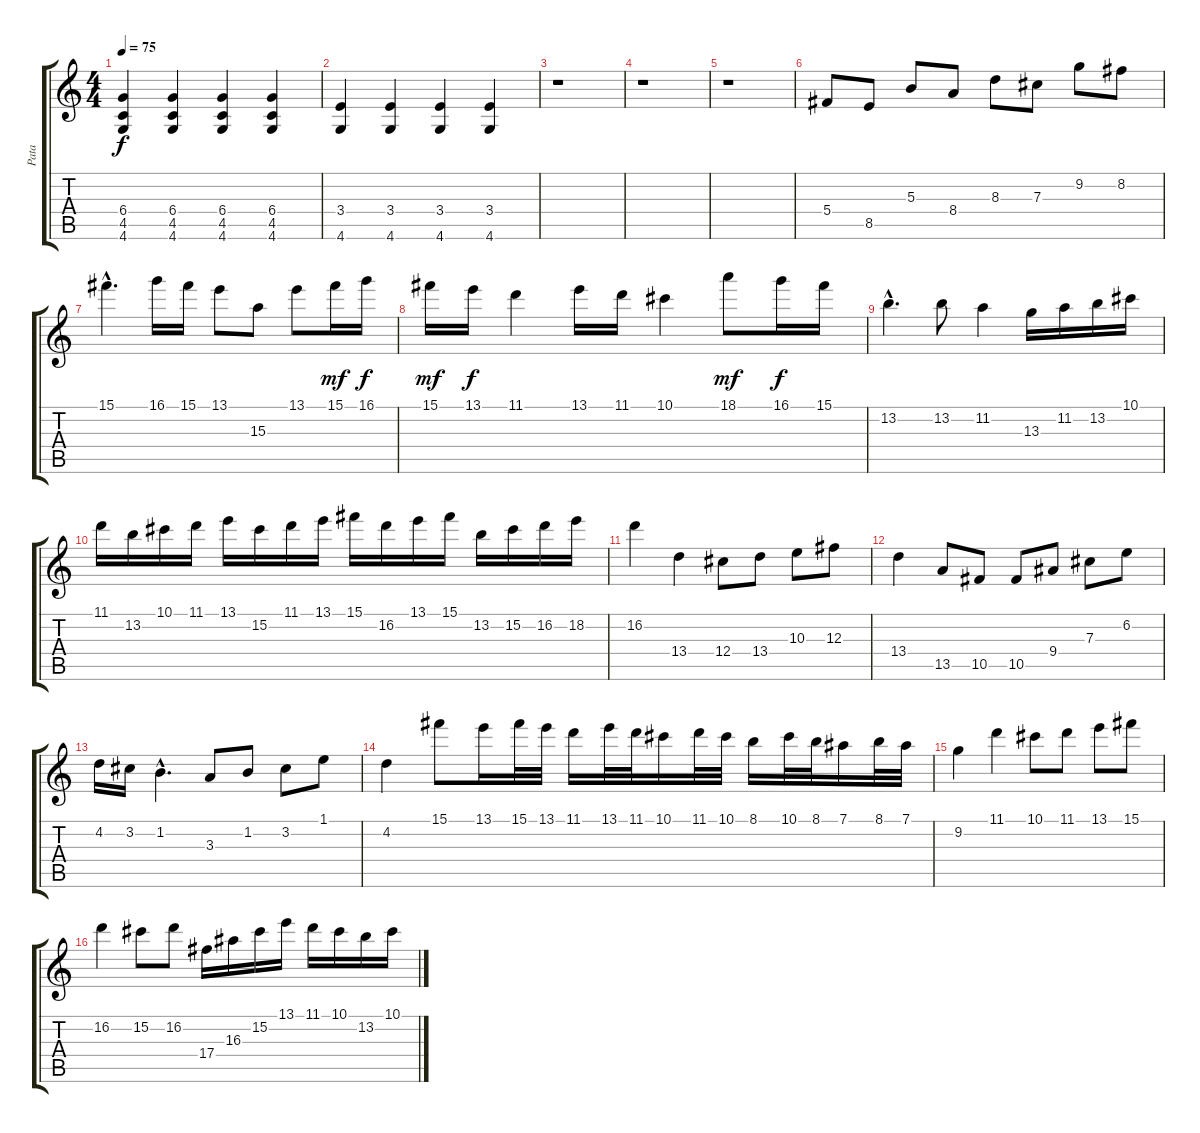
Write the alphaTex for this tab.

\track ("Pata" "Pata") {instrument distortionguitar}
\staff {score tabs}
\tuning (Eb4 Bb3 Gb3 Db3 Ab2 Eb2) {hide}
\ts (4 4)
\tempo 75
\clef g2
\ks c
(6.4 4.5 4.6).4{dy f} (6.4 4.5 4.6).4 (6.4 4.5 4.6).4 (6.4 4.5 4.6).4 |
(3.4 4.6).4 (3.4 4.6).4 (3.4 4.6).4 (3.4 4.6).4 |
r.1 |
r.1 |
r.1 |
5.4.8{instrument distortionguitar} 8.5.8 5.3.8 8.4.8 8.3.8 7.3.8 9.2.8 8.2.8 |
15.1{hac}.4{d} 16.1.16 15.1.16 13.1.8 15.3.8 13.1.8 15.1.16{dy mf} 16.1.16{dy f} |
15.1.16{dy mf} 13.1.16{dy f} 11.1.4 13.1.16 11.1.16 10.1.4 18.1.8{dy mf} 16.1.16{dy f} 15.1.16 |
13.2{hac}.4{d} 13.2.8 11.2.4 13.3.16 11.2.16 13.2.16 10.1.16 |
11.1.16 13.2.16 10.1.16 11.1.16 13.1.16 15.2.16 11.1.16 13.1.16 15.1.16 16.2.16 13.1.16 15.1.16 13.2.16 15.2.16 16.2.16 18.2.16 |
16.2.4 13.4.4 12.4.8 13.4.8 10.3.8 12.3.8 |
13.4.4 13.5.8 10.5.8 10.5.8 9.4.8 7.3.8 6.2.8 |
4.2.16 3.2.16 1.2{hac}.4{d} 3.3.8 1.2.8 3.2.8 1.1.8 |
4.2.4 15.1.8 13.1.16 15.1.32 13.1.32 11.1.16 13.1.32 11.1.32 10.1.16 11.1.32 10.1.32 8.1.16 10.1.32 8.1.32 7.1.16 8.1.32 7.1.32 |
9.2.4 11.1.4 10.1.8 11.1.8 13.1.8 15.1.8 |
16.2.4 15.2.8 16.2.8 17.4.16 16.3.16 15.2.16 13.1.16 11.1.16 10.1.16 13.2.16 10.1.16
